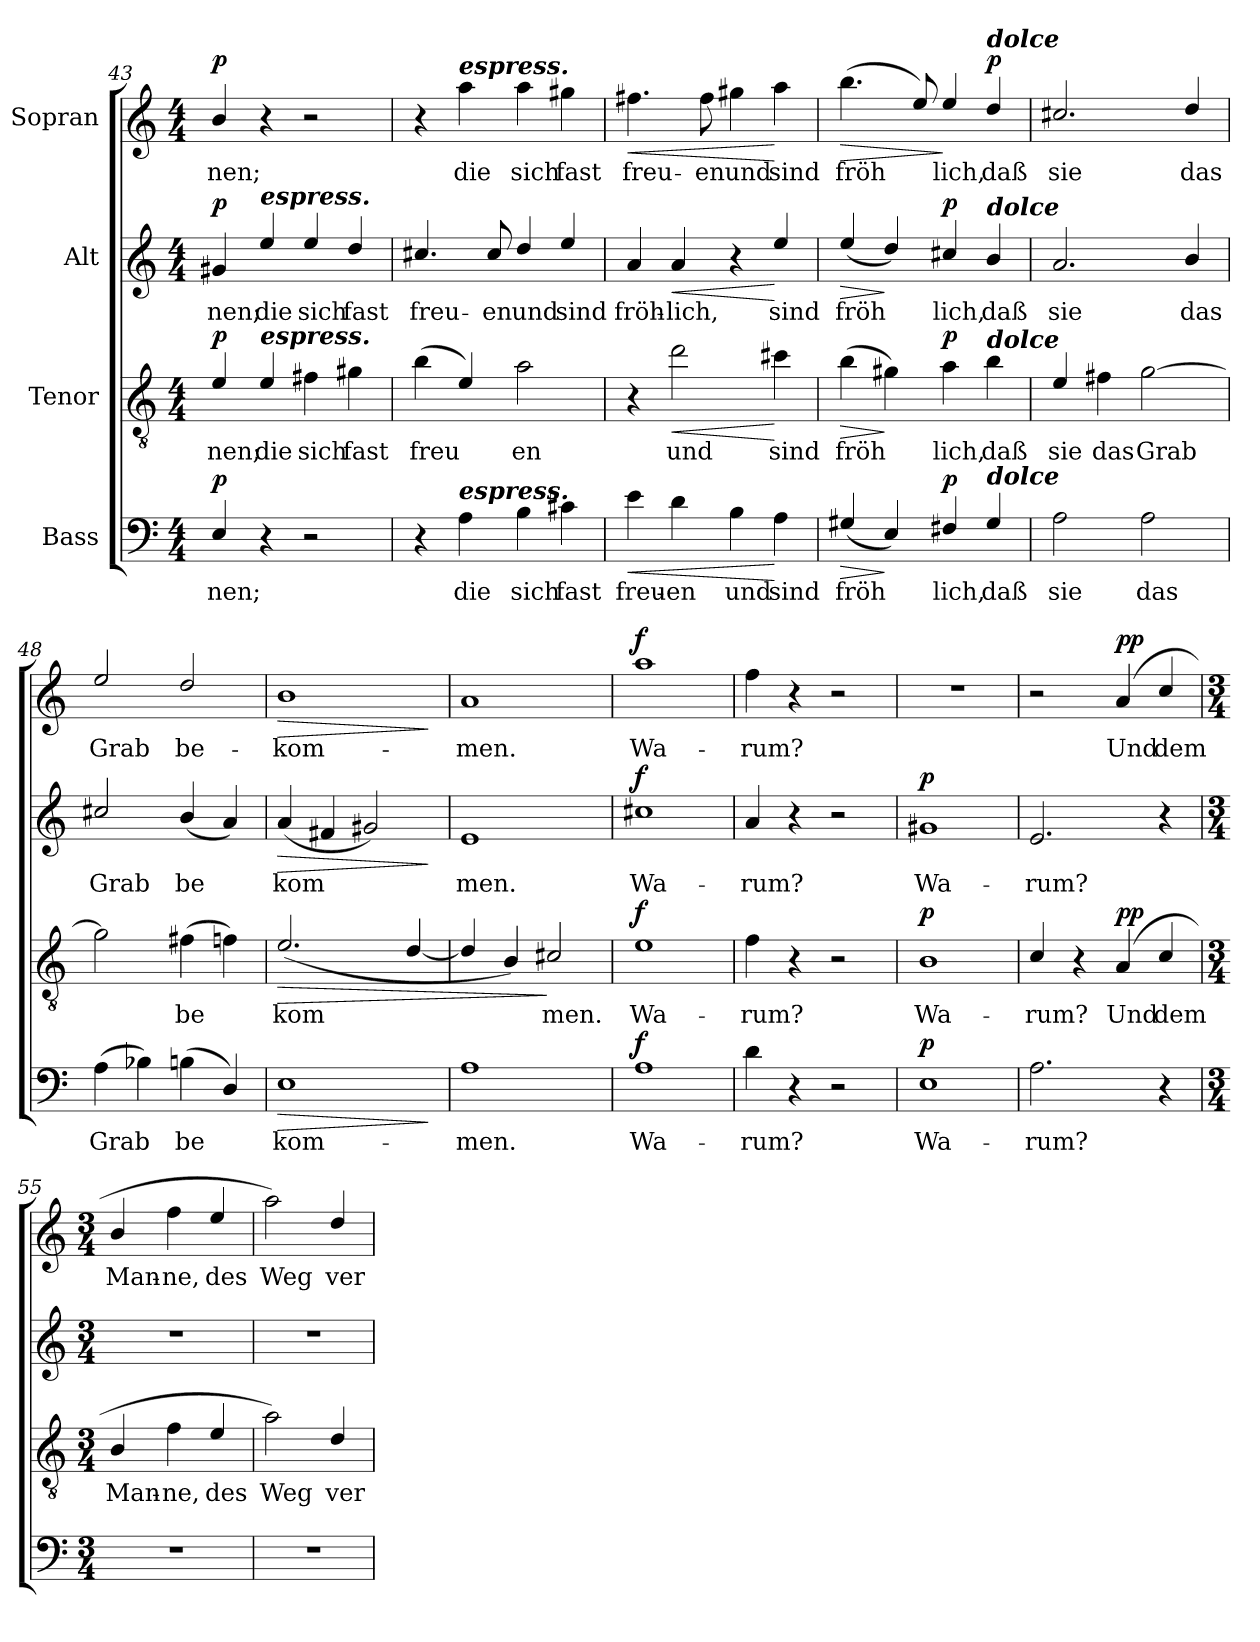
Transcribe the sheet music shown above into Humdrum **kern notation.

**kern	**text	**dynam	**kern	**text	**dynam	**kern	**text	**dynam	**kern	**text	**dynam
*part4	*part4	*part4	*part3	*part3	*part3	*part2	*part2	*part2	*part1	*part1	*part1
*staff4	*staff4	*staff4	*staff3	*staff3	*staff3	*staff2	*staff2	*staff2	*staff1	*staff1	*staff1
*I"Bass	*	*	*I"Tenor	*	*	*I"Alt	*	*	*I"Sopran	*	*
!!LO:LB:g=z
*clefF4	*	*	*clefGv2	*	*	*clefG2	*	*	*clefG2	*	*
*ITrd4c7	*	*	*ITrd4c7	*	*	*ITrd4c7	*	*	*ITrd4c7	*	*
*k[b-]	*	*	*k[b-]	*	*	*k[b-]	*	*	*k[b-]	*	*
*M4/4	*	*	*M4/4	*	*	*M4/4	*	*	*M4/4	*	*
=43	=43	=43	=43	=43	=43	=43	=43	=43	=43	=43	=43
!	!LO:LY:b	!LO:DY:b	!	!LO:LY:b	!LO:DY:b	!	!LO:LY:b	!LO:DY:b	!	!LO:LY:b	!LO:DY:b
4AA/	nen;	p	4A/	nen;	p	4c#X/	nen;	p	4e/	nen;	p
!	!	!	!	!	!	!LO:TX:a:Bi:t=espress.	!	!	!	!	!
!	!	!	!LO:TX:a:Bi:t=espress.	!	!	!	!	!	!	!	!
!	!	!	!	!LO:LY:b	!	!	!LO:LY:b	!	!	!	!
4r	.	.	4A/	die	.	4a/	die	.	4r	.	.
!	!	!	!	!LO:LY:b	!	!	!LO:LY:b	!	!	!	!
2r	.	.	4Bn\	sich	.	4a/	sich	.	2r	.	.
!	!	!	!	!LO:LY:b	!	!	!LO:LY:b	!	!	!	!
.	.	.	4c#X\	fast	.	4g/	fast	.	.	.	.
=44	=44	=44	=44	=44	=44	=44	=44	=44	=44	=44	=44
!	!	!	!	!LO:LY:b	!	!	!LO:LY:b	!	!	!	!
4r	.	.	(4e\	freu	.	4.f#X/	freu-	.	4r	.	.
!	!	!	!	!	!	!	!	!	!LO:TX:a:Bi:t=espress.	!	!
!LO:TX:a:Bi:t=espress.	!	!	!	!	!	!	!	!	!	!	!
!	!LO:LY:b	!	!	!	!	!	!	!	!	!LO:LY:b	!
4D\	die	.	4A/)	.	.	.	.	.	4dd\	die	.
!	!	!	!	!	!	!	!LO:LY:b	!	!	!	!
.	.	.	.	.	.	8f#/	en	.	.	.	.
!	!LO:LY:b	!	!	!LO:LY:b	!	!	!LO:LY:b	!	!	!LO:LY:b	!
4E\	sich	.	2d\	en	.	4g/	und	.	4dd\	sich	.
!	!LO:LY:b	!	!	!	!	!	!LO:LY:b	!	!	!LO:LY:b	!
4F#X\	fast	.	.	.	.	4a/	sind	.	4cc#X\	fast	.
=45	=45	=45	=45	=45	=45	=45	=45	=45	=45	=45	=45
!	!LO:LY:b	!LO:HP:b	!	!	!	!	!LO:LY:b	!	!	!LO:LY:b	!LO:HP:b
4A\	freu-	<	4r	.	.	4d/	fröh-	.	4.bn\	freu-	<
!	!LO:LY:b	!	!	!LO:LY:b	!LO:HP:b	!	!LO:LY:b	!LO:HP:b	!	!	!
4G\	en	.	2g\	und	<	4d/	lich,	<	.	.	.
!	!	!	!	!	!	!	!	!	!	!LO:LY:b	!
.	.	.	.	.	.	.	.	.	8b\	en	.
!	!LO:LY:b	!	!	!	!	!	!	!	!	!LO:LY:b	!
4E\	und	.	.	.	.	4r	.	.	4cc#X\	und	.
!	!LO:LY:b	!	!	!LO:LY:b	!	!	!LO:LY:b	!	!	!LO:LY:b	!
4D\	sind	[	4f#X\	sind	[	4a/	sind	[	4dd\	sind	[
=46	=46	=46	=46	=46	=46	=46	=46	=46	=46	=46	=46
!	!LO:LY:b	!LO:HP:b	!	!LO:LY:b	!LO:HP:b	!	!LO:LY:b	!LO:HP:b	!	!LO:LY:b	!LO:HP:b
(4C#X/	fröh	>	(4e\	fröh	>	(4a/	fröh	>	(4.ee\	fröh	>
4AA/)	.	]	4c#X\)	.	]	4g/)	.	]	.	.	.
.	.	.	.	.	.	.	.	.	8a/)	.	.
!	!LO:LY:b	!LO:DY:b	!	!LO:LY:b	!LO:DY:b	!	!LO:LY:b	!LO:DY:b	!	!LO:LY:b	!
4BBn/	lich,	p	4d\	lich,	p	4f#X/	lich,	p	4a/	lich,	]
!	!	!	!	!	!	!	!	!	!LO:TX:a:Bi:t=dolce	!	!
!	!	!	!	!	!	!LO:TX:a:Bi:t=dolce	!	!	!	!	!
!	!	!	!LO:TX:a:Bi:t=dolce	!	!	!	!	!	!	!	!
!LO:TX:a:Bi:t=dolce	!	!	!	!	!	!	!	!	!	!	!
!	!LO:LY:b	!	!	!LO:LY:b	!	!	!LO:LY:b	!	!	!LO:LY:b	!LO:DY:b
4C#/	daß	.	4e\	daß	.	4e/	daß	.	4g/	daß	p
=47	=47	=47	=47	=47	=47	=47	=47	=47	=47	=47	=47
!	!LO:LY:b	!	!	!LO:LY:b	!	!	!LO:LY:b	!	!	!LO:LY:b	!
2D\	sie	.	4A/	sie	.	2.d/	sie	.	2.f#X/	sie	.
!	!	!	!	!LO:LY:b	!	!	!	!	!	!	!
.	.	.	4Bn\	das	.	.	.	.	.	.	.
!	!LO:LY:b	!	!	!LO:LY:b	!	!	!	!	!	!	!
2D\	das	.	[2c\	Grab	.	.	.	.	.	.	.
!	!	!	!	!	!	!	!LO:LY:b	!	!	!LO:LY:b	!
.	.	.	.	.	.	4e/	das	.	4g/	das	.
=48	=48	=48	=48	=48	=48	=48	=48	=48	=48	=48	=48
!	!LO:LY:b	!	!	!	!	!	!LO:LY:b	!	!	!LO:LY:b	!
(4D\	Grab	.	2c\]	.	.	2f#X/	Grab	.	2a/	Grab	.
4E-X\)	.	.	.	.	.	.	.	.	.	.	.
!	!LO:LY:b	!	!	!LO:LY:b	!	!	!LO:LY:b	!	!	!LO:LY:b	!
(4En\	be	.	(4Bn\	be	.	(4e/	be	.	2g/	be-	.
4GG/)	.	.	4B-X\)	.	.	4d/)	.	.	.	.	.
=49	=49	=49	=49	=49	=49	=49	=49	=49	=49	=49	=49
!	!LO:LY:b	!LO:HP:b	!	!LO:LY:b	!LO:HP:b	!	!LO:LY:b	!LO:HP:b	!	!LO:LY:b	!LO:HP:b
1AA	kom-	>	(2.A/	kom	>	(4d/	kom	>	1e	kom-	>
.	.	.	.	.	.	4Bn/	.	.	.	.	.
.	.	.	.	.	.	2c#X/)	.	.	.	.	.
.	.	.	[4G/	.	.	.	.	.	.	.	.
.	.	]	.	.	.	.	.	]	.	.	]
=50	=50	=50	=50	=50	=50	=50	=50	=50	=50	=50	=50
!	!LO:LY:b	!	!	!	!	!	!LO:LY:b	!	!	!LO:LY:b	!
1D	men.	.	4G/]	.	.	1A	men.	.	1d	men.	.
.	.	.	4E/)	.	.	.	.	.	.	.	.
!	!	!	!	!LO:LY:b	!	!	!	!	!	!	!
.	.	.	2F#X/	men.	]	.	.	.	.	.	.
!!LO:LB:g=z
=51	=51	=51	=51	=51	=51	=51	=51	=51	=51	=51	=51
!	!LO:LY:b	!LO:DY:b	!	!LO:LY:b	!LO:DY:b	!	!LO:LY:b	!LO:DY:b	!	!LO:LY:b	!LO:DY:b
1D	Wa-	f	1A	Wa-	f	1f#X	Wa-	f	1dd	Wa-	f
=52	=52	=52	=52	=52	=52	=52	=52	=52	=52	=52	=52
!	!LO:LY:b	!	!	!LO:LY:b	!	!	!LO:LY:b	!	!	!LO:LY:b	!
4G\	rum?	.	4B-\	rum?	.	4d/	rum?	.	4b-\	rum?	.
4r	.	.	4r	.	.	4r	.	.	4r	.	.
2r	.	.	2r	.	.	2r	.	.	2r	.	.
=53	=53	=53	=53	=53	=53	=53	=53	=53	=53	=53	=53
!	!LO:LY:b	!LO:DY:b	!	!LO:LY:b	!LO:DY:b	!	!LO:LY:b	!LO:DY:b	!	!	!
1AA	Wa-	p	1E	Wa-	p	1c#X	Wa-	p	1r	.	.
=54	=54	=54	=54	=54	=54	=54	=54	=54	=54	=54	=54
!	!LO:LY:b	!	!	!LO:LY:b	!	!	!LO:LY:b	!	!	!	!
2.D\	rum?	.	4F/	rum?	.	2.A/	rum?	.	2r	.	.
.	.	.	4r	.	.	.	.	.	.	.	.
!	!	!	!	!LO:LY:b	!LO:DY:b	!	!	!	!	!LO:LY:b	!LO:DY:b
.	.	.	(4D/	Und	pp	.	.	.	(4d/	Und	pp
!	!	!	!	!LO:LY:b	!	!	!	!	!	!LO:LY:b	!
4r	.	.	4F/	dem	.	4r	.	.	4f/	dem	.
=55	=55	=55	=55	=55	=55	=55	=55	=55	=55	=55	=55
*M3/4	*	*	*M3/4	*	*	*M3/4	*	*	*M3/4	*	*
!	!	!	!	!LO:LY:b	!	!	!	!	!	!LO:LY:b	!
2.r	.	.	4E/	Man-	.	2.r	.	.	4e/	Man-	.
!	!	!	!	!LO:LY:b	!	!	!	!	!	!LO:LY:b	!
.	.	.	4B-\	ne,	.	.	.	.	4b-\	ne,	.
!	!	!	!	!LO:LY:b	!	!	!	!	!	!LO:LY:b	!
.	.	.	4A/	des	.	.	.	.	4a/	des	.
=56	=56	=56	=56	=56	=56	=56	=56	=56	=56	=56	=56
!	!	!	!	!LO:LY:b	!	!	!	!	!	!LO:LY:b	!
2.r	.	.	2d\)	Weg	.	2.r	.	.	2dd\)	Weg	.
!	!	!	!	!LO:LY:b	!	!	!	!	!	!LO:LY:b	!
.	.	.	4G/	ver-	.	.	.	.	4g/	ver-	.
=	=	=	=	=	=	=	=	=	=	=	=
*-	*-	*-	*-	*-	*-	*-	*-	*-	*-	*-	*-
